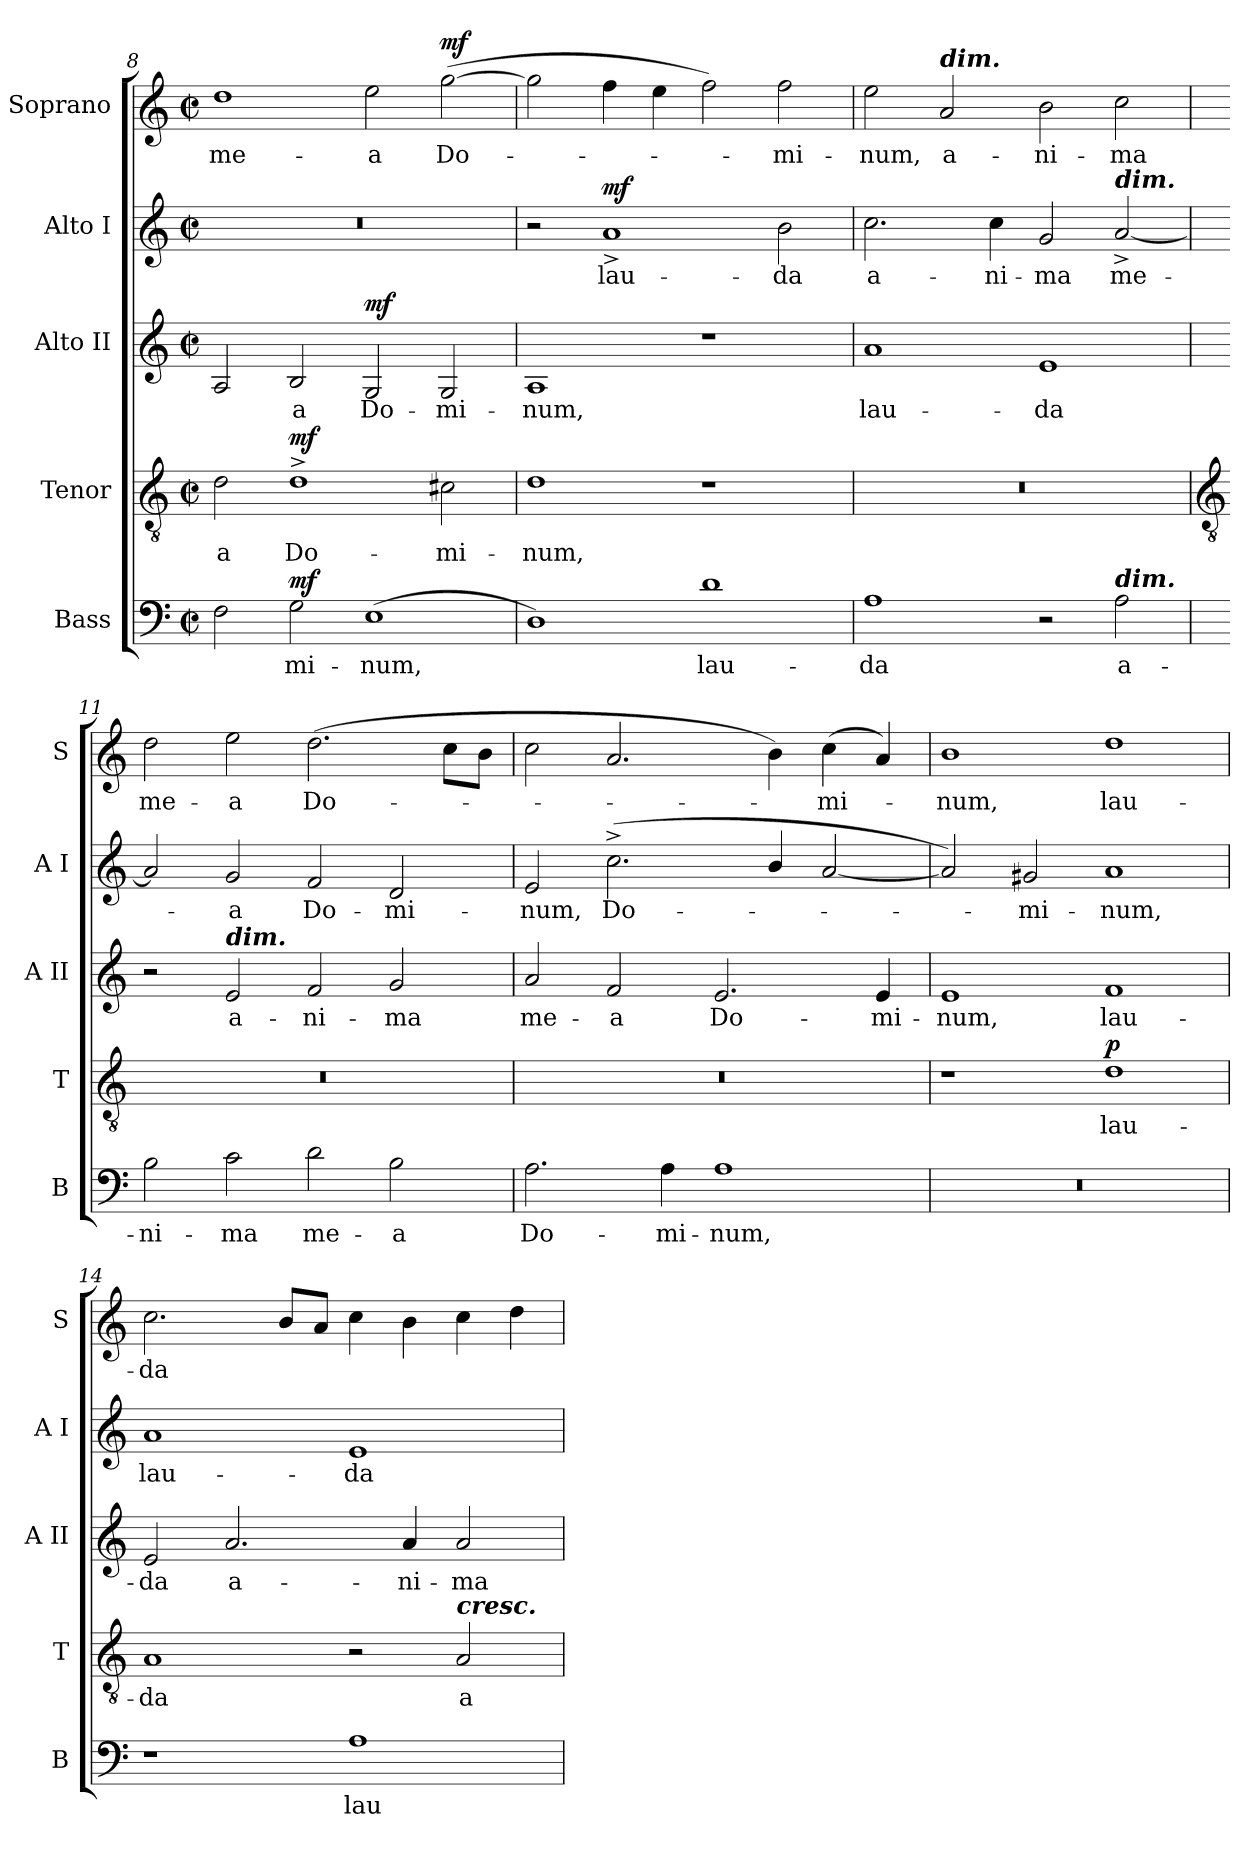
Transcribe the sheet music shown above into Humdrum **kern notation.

**kern	**text	**dynam	**kern	**text	**dynam	**kern	**text	**dynam	**kern	**text	**dynam	**kern	**text	**dynam
*part5	*part5	*part5	*part4	*part4	*part4	*part3	*part3	*part3	*part2	*part2	*part2	*part1	*part1	*part1
*staff5	*staff5	*staff5	*staff4	*staff4	*staff4	*staff3	*staff3	*staff3	*staff2	*staff2	*staff2	*staff1	*staff1	*staff1
*I"Bass	*	*	*I"Tenor	*	*	*I"Alto II	*	*	*I"Alto I	*	*	*I"Soprano	*	*
*I'B	*	*	*I'T	*	*	*I'A II	*	*	*I'A I	*	*	*I'S	*	*
*clefF4	*	*	*clefGv2	*	*	*clefG2	*	*	*clefG2	*	*	*clefG2	*	*
*k[]	*	*	*k[]	*	*	*k[]	*	*	*k[]	*	*	*k[]	*	*
*C:	*	*	*C:	*	*	*C:	*	*	*C:	*	*	*C:	*	*
*M4/2	*	*	*M4/2	*	*	*M4/2	*	*	*M4/2	*	*	*M4/2	*	*
*met(c|)	*	*	*met(c|)	*	*	*met(c|)	*	*	*met(c|)	*	*	*met(c|)	*	*
=8	=8	=8	=8	=8	=8	=8	=8	=8	=8	=8	=8	=8	=8	=8
!	!	!	!	!LO:LY:b	!	!	!	!	!	!	!	!	!LO:LY:b	!
2F	.	.	2d	a	.	2A	.	.	0r	.	.	1dd	me-	.
!	!LO:LY:b	!LO:DY:b	!	!LO:LY:b	!LO:DY:b	!	!LO:LY:b	!	!	!	!	!	!	!
2G	mi-	mf	1d^	Do-	mf	2B	a	.	.	.	.	.	.	.
!	!LO:LY:b	!	!	!	!	!	!LO:LY:b	!LO:DY:b	!	!	!	!	!LO:LY:b	!
(>1E	-num,	.	.	.	.	2G	Do-	mf	.	.	.	2ee	-a	.
!	!	!	!	!LO:LY:b	!	!	!LO:LY:b	!	!	!	!	!	!LO:LY:b	!LO:DY:b
.	.	.	2c#X	-mi-	.	2G	-mi-	.	.	.	.	(>[2gg	Do-	mf
=9	=9	=9	=9	=9	=9	=9	=9	=9	=9	=9	=9	=9	=9	=9
!	!	!	!	!LO:LY:b	!	!	!LO:LY:b	!	!	!	!	!	!	!
1D)	.	.	1d	-num,	.	1A	-num,	.	2r	.	.	2gg]	.	.
!	!	!	!	!	!	!	!	!	!	!LO:LY:b	!LO:DY:b	!	!	!
.	.	.	.	.	.	.	.	.	1a^	lau-	mf	4ff	.	.
.	.	.	.	.	.	.	.	.	.	.	.	4ee	.	.
!	!LO:LY:b	!	!	!	!	!	!	!	!	!	!	!	!	!
1d	lau-	.	1r	.	.	1r	.	.	.	.	.	2ff)	.	.
!	!	!	!	!	!	!	!	!	!	!LO:LY:b	!	!	!LO:LY:b	!
.	.	.	.	.	.	.	.	.	2b	-da	.	2ff	mi-	.
=10	=10	=10	=10	=10	=10	=10	=10	=10	=10	=10	=10	=10	=10	=10
!	!LO:LY:b	!	!	!	!	!	!LO:LY:b	!	!	!LO:LY:b	!	!	!LO:LY:b	!
1A	-da	.	0r	.	.	1a	lau-	.	2.cc	a-	.	2ee	-num,	.
!	!	!	!	!	!	!	!	!	!	!	!	!LO:TX:a:Bi:t=dim.	!	!
!	!	!	!	!	!	!	!	!	!	!	!	!	!LO:LY:b	!
.	.	.	.	.	.	.	.	.	.	.	.	2a	a-	.
!	!	!	!	!	!	!	!	!	!	!LO:LY:b	!	!	!	!
.	.	.	.	.	.	.	.	.	4cc	-ni-	.	.	.	.
!	!	!	!	!	!	!	!LO:LY:b	!	!	!LO:LY:b	!	!	!LO:LY:b	!
2r	.	.	.	.	.	1e	-da	.	2g	-ma	.	2b	-ni-	.
!	!	!	!	!	!	!	!	!	!LO:TX:a:Bi:t=dim.	!	!	!	!	!
!LO:TX:a:Bi:t=dim.	!	!	!	!	!	!	!	!	!	!	!	!	!	!
!	!LO:LY:b	!	!	!	!	!	!	!	!	!LO:LY:b	!	!	!LO:LY:b	!
2A	a-	.	.	.	.	.	.	.	[2a^	me-	.	2cc	-ma	.
!!LO:LB:g=z
=11	=11	=11	=11	=11	=11	=11	=11	=11	=11	=11	=11	=11	=11	=11
*	*	*	*clefGv2	*	*	*	*	*	*	*	*	*	*	*
!	!LO:LY:b	!	!	!	!	!	!	!	!	!	!	!	!LO:LY:b	!
2B	-ni-	.	0r	.	.	2r	.	.	2a]	.	.	2dd	me-	.
!	!	!	!	!	!	!LO:TX:a:Bi:t=dim.	!	!	!	!	!	!	!	!
!	!LO:LY:b	!	!	!	!	!	!LO:LY:b	!	!	!LO:LY:b	!	!	!LO:LY:b	!
2c	-ma	.	.	.	.	2e	a-	.	2g	a	.	2ee	-a	.
!	!LO:LY:b	!	!	!	!	!	!LO:LY:b	!	!	!LO:LY:b	!	!	!LO:LY:b	!
2d	me-	.	.	.	.	2f	-ni-	.	2f	Do-	.	(>2.dd	Do-	.
!	!LO:LY:b	!	!	!	!	!	!LO:LY:b	!	!	!LO:LY:b	!	!	!	!
2B	-a	.	.	.	.	2g	-ma	.	2d	-mi-	.	.	.	.
.	.	.	.	.	.	.	.	.	.	.	.	8ccL	.	.
.	.	.	.	.	.	.	.	.	.	.	.	8bJ	.	.
=12	=12	=12	=12	=12	=12	=12	=12	=12	=12	=12	=12	=12	=12	=12
!	!LO:LY:b	!	!	!	!	!	!LO:LY:b	!	!	!LO:LY:b	!	!	!	!
2.A	Do-	.	0r	.	.	2a	me-	.	2e	-num,	.	2cc	.	.
!	!	!	!	!	!	!	!LO:LY:b	!	!	!LO:LY:b	!	!	!	!
.	.	.	.	.	.	2f	-a	.	(<2.cc^	Do-	.	2.a	.	.
!	!LO:LY:b	!	!	!	!	!	!	!	!	!	!	!	!	!
4A	-mi-	.	.	.	.	.	.	.	.	.	.	.	.	.
!	!LO:LY:b	!	!	!	!	!	!LO:LY:b	!	!	!	!	!	!	!
1A	-num,	.	.	.	.	2.e	Do-	.	.	.	.	.	.	.
.	.	.	.	.	.	.	.	.	4b/	.	.	4b)	.	.
!	!	!	!	!	!	!	!	!	!	!	!	!	!LO:LY:b	!
.	.	.	.	.	.	.	.	.	[2a	.	.	(<4cc	mi-	.
!	!	!	!	!	!	!	!LO:LY:b	!	!	!	!	!	!	!
.	.	.	.	.	.	4e	-mi-	.	.	.	.	4a)	.	.
=13	=13	=13	=13	=13	=13	=13	=13	=13	=13	=13	=13	=13	=13	=13
!	!	!	!	!	!	!	!LO:LY:b	!	!	!	!	!	!LO:LY:b	!
0r	.	.	1r	.	.	1e	-num,	.	2a])	.	.	1b	num,	.
!	!	!	!	!	!	!	!	!	!	!LO:LY:b	!	!	!	!
.	.	.	.	.	.	.	.	.	2g#X	mi-	.	.	.	.
!	!	!	!	!LO:LY:b	!LO:DY:b	!	!LO:LY:b	!	!	!LO:LY:b	!	!	!LO:LY:b	!
.	.	.	1d	lau-	p	1f	lau-	.	1a	-num,	.	1dd	lau-	.
=14	=14	=14	=14	=14	=14	=14	=14	=14	=14	=14	=14	=14	=14	=14
!	!	!	!	!LO:LY:b	!	!	!LO:LY:b	!	!	!LO:LY:b	!	!	!LO:LY:b	!
1r	.	.	1A	-da	.	2e	-da	.	1a	lau-	.	2.cc	-da	.
!	!	!	!	!	!	!	!LO:LY:b	!	!	!	!	!	!	!
.	.	.	.	.	.	2.a	a-	.	.	.	.	.	.	.
.	.	.	.	.	.	.	.	.	.	.	.	8bL	.	.
.	.	.	.	.	.	.	.	.	.	.	.	8aJ	.	.
!	!LO:LY:b	!	!	!	!	!	!	!	!	!LO:LY:b	!	!	!	!
1A	lau-	.	2r	.	.	.	.	.	1e	-da	.	4cc	.	.
!	!	!	!	!	!	!	!LO:LY:b	!	!	!	!	!	!	!
.	.	.	.	.	.	4a	-ni-	.	.	.	.	4b	.	.
!	!	!	!LO:TX:a:Bi:t=cresc.	!	!	!	!	!	!	!	!	!	!	!
!	!	!	!	!LO:LY:b	!	!	!LO:LY:b	!	!	!	!	!	!	!
.	.	.	2A	a-	.	2a	-ma	.	.	.	.	4cc	.	.
.	.	.	.	.	.	.	.	.	.	.	.	4dd	.	.
=	=	=	=	=	=	=	=	=	=	=	=	=	=	=
*-	*-	*-	*-	*-	*-	*-	*-	*-	*-	*-	*-	*-	*-	*-
